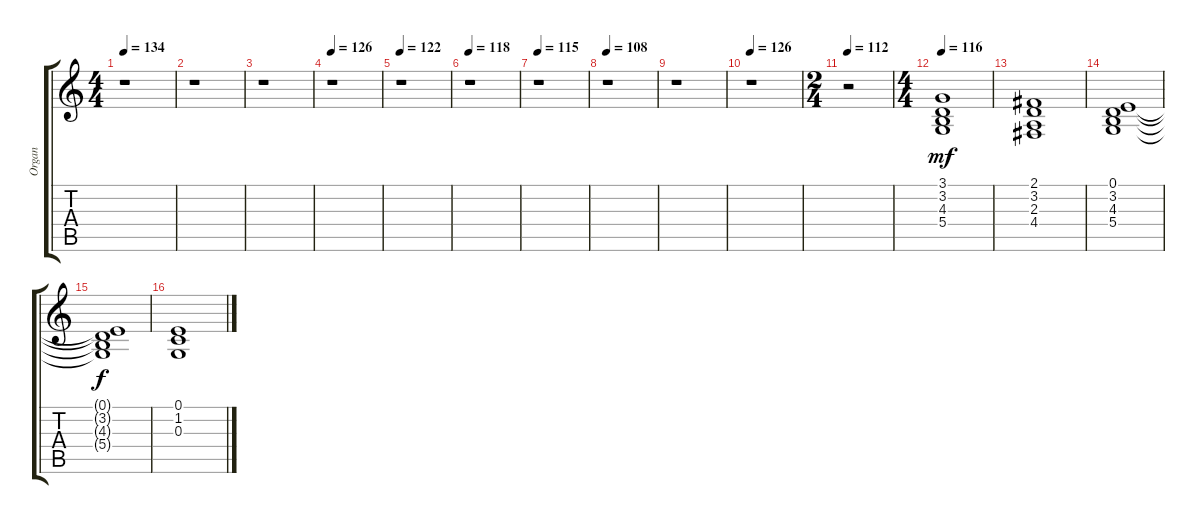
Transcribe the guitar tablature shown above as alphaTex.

\track ("Organ" "Organ") {instrument drawbarorgan}
\staff {score tabs}
\tuning (E4 B3 G3 D3 A2 E2) {hide}
\ts (4 4)
\tempo 134
\clef g2
\ks c
r.1{dy mf} |
r.1 |
r.1 |
\tempo 126
r.1 |
\tempo 122
r.1 |
\tempo 118
r.1 |
\tempo 115
r.1 |
\tempo 108
r.1 |
r.1 |
\tempo 126
r.1 |
\ts (2 4)
\tempo 112
r.2 |
\ts (4 4)
\tempo 116
(3.1 3.2 4.3 5.4).1 |
(2.1 3.2 2.3 4.4).1 |
(0.1 3.2 4.3 5.4).1 |
(0.1{t} 3.2{t} 4.3{t} 5.4{t}).1{dy f} |
(0.1 1.2 0.3).1
